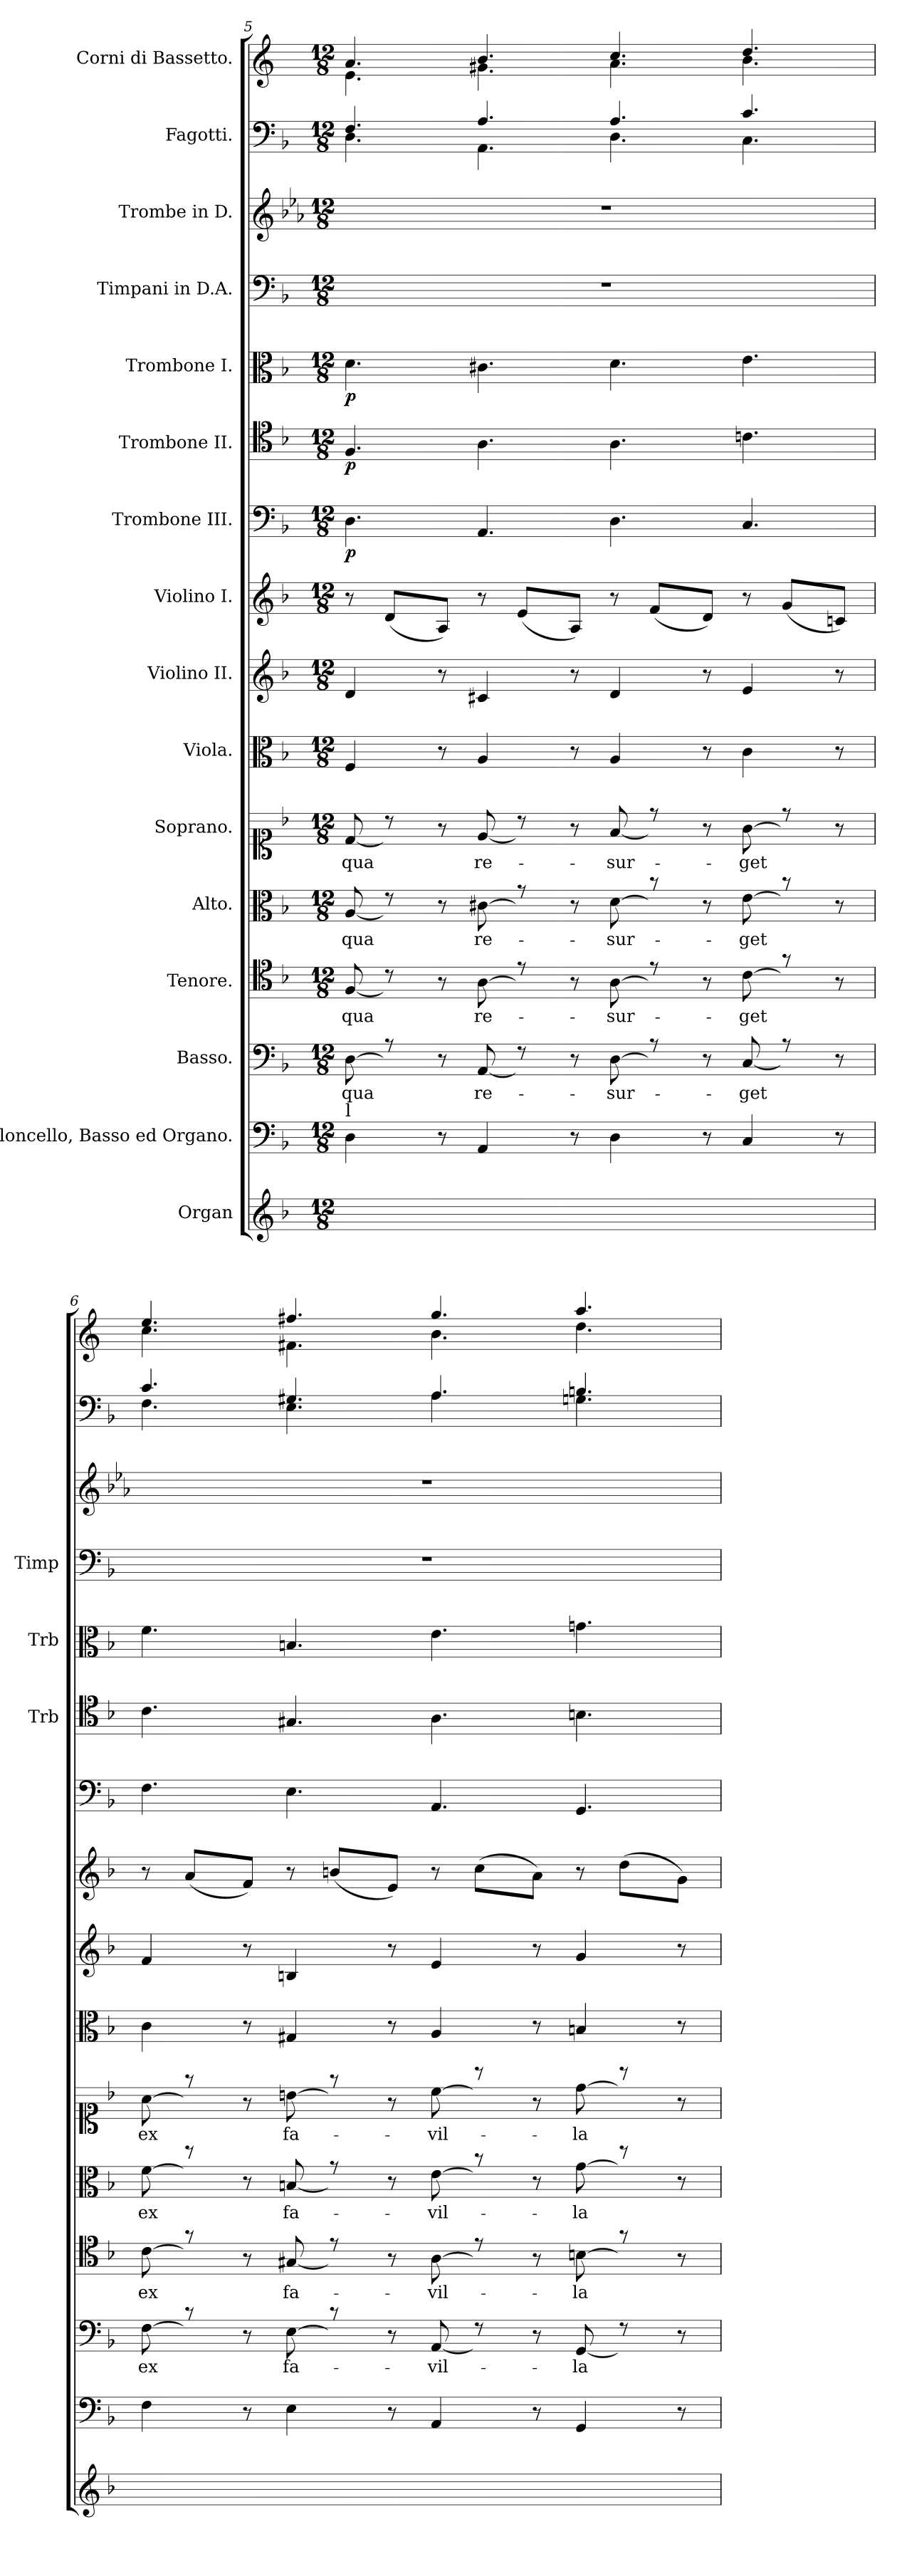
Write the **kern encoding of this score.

**kern	**kern	**kern	**text	**kern	**text	**kern	**text	**kern	**text	**kern	**kern	**kern	**kern	**dynam	**kern	**dynam	**kern	**dynam	**kern	**kern	**kern	**text	**kern	**text
*part16	*part15	*part14	*part14	*part13	*part13	*part12	*part12	*part11	*part11	*part10	*part9	*part8	*part7	*part7	*part6	*part6	*part5	*part5	*part4	*part3	*part2	*part2	*part1	*part1
*staff16	*staff15	*staff14	*staff14	*staff13	*staff13	*staff12	*staff12	*staff11	*staff11	*staff10	*staff9	*staff8	*staff7	*staff7	*staff6	*staff6	*staff5	*staff5	*staff4	*staff3	*staff2	*staff2	*staff1	*staff1
*I"Organ	*I"Violoncello, Basso ed Organo.	*I"Basso.	*	*I"Tenore.	*	*I"Alto.	*	*I"Soprano.	*	*I"Viola.	*I"Violino II.	*I"Violino I.	*I"Trombone III.	*	*I"Trombone II.	*	*I"Trombone I.	*	*I"Timpani in D.A.	*I"Trombe in D.	*I"Fagotti.	*	*I"Corni di Bassetto.	*
*	*	*	*	*	*	*	*	*	*	*	*	*	*	*	*I'Trb	*	*I'Trb	*	*I'Timp	*	*	*	*	*
*clefG2	*clefF4	*clefF4	*	*clefC4	*	*clefC3	*	*clefC1	*	*clefC3	*clefG2	*clefG2	*clefF4	*	*clefC4	*	*clefC3	*	*clefF4	*clefG2	*clefF4	*	*clefG2	*
*	*	*	*	*	*	*	*	*	*	*	*	*	*	*	*	*	*	*	*	*ITrd-1c-2	*	*	*ITrd4c7	*
*k[b-]	*k[b-]	*k[b-]	*	*k[b-]	*	*k[b-]	*	*k[b-]	*	*k[b-]	*k[b-]	*k[b-]	*k[b-]	*	*k[b-]	*	*k[b-]	*	*k[b-]	*k[b-]	*k[b-]	*	*k[b-]	*
*M12/8	*M12/8	*M12/8	*	*M12/8	*	*M12/8	*	*M12/8	*	*M12/8	*M12/8	*M12/8	*M12/8	*	*M12/8	*	*M12/8	*	*M12/8	*M12/8	*M12/8	*	*M12/8	*
=5	=5	=5	=5	=5	=5	=5	=5	=5	=5	=5	=5	=5	=5	=5	=5	=5	=5	=5	=5	=5	=5	=5	=5	=5
*	*^	*	*	*	*	*	*	*	*	*	*	*	*	*	*	*	*	*	*	*	*	*	*	*
!	!LO:TX:a:t=l	!	!	!	!	!	!	!	!	!	!	!	!	!	!	!	!	!	!	!	!	!	!	!	!
!	!	!	!	!LO:LY:b	!	!LO:LY:b	!	!LO:LY:b	!	!LO:LY:b	!	!	!	!	!LO:DY:b	!	!LO:DY:b	!	!LO:DY:b	!	!	!	!	!	!
*	*	*	*^	*	*^	*	*^	*	*^	*	*	*	*	*	*	*	*	*	*	*	*	*^	*	*^	*
4D\yy	4D\	4DD\yy	[8D\	8ryy	-qua	[8F/	8ryy	-qua	[8A/	8ryy	-qua	[8d/	8ryy	-qua	4F/	4d/	8r	4.D\	p	4.F/	p	4.d\	p	1.r	1.r	4.F/	4.D\	.	4.d/	4.A\	.
.	.	.	8r	16D\yy]	.	8r	16F/yy]	.	8r	16A/yy]	.	8r	16d/yy]	.	.	.	(<8d/L	.	.	.	.	.	.	.	.	.	.	.	.	.	.
.	.	.	.	16ryy	.	.	16ryy	.	.	16ryy	.	.	16ryy	.	.	.	.	.	.	.	.	.	.	.	.	.	.	.	.	.	.
*	*	*	*v	*v	*	*	*	*	*v	*v	*	*v	*v	*	*	*	*	*	*	*	*	*	*	*	*	*	*	*	*	*	*
*	*	*	*	*	*v	*v	*	*	*	*	*	*	*	*	*	*	*	*	*	*	*	*	*	*	*	*	*	*
8ryy	8r	8ryy	8r	.	8r	.	8r	.	8r	.	8r	8r	8A/J)	.	.	.	.	.	.	.	.	.	.	.	.	.	.
!	!	!	!	!LO:LY:b	!	!LO:LY:b	!	!LO:LY:b	!	!LO:LY:b	!	!	!	!	!	!	!	!	!	!	!	!	!	!LO:LY:b	!	!	!LO:LY:b
4AA/yy	4AA/	4AAA/yy	[8AA/	-re-	[8A\	-re-	[8c#X\	-re-	[8e/	-re-	4A/	4c#X/	8r	4.AA/	.	4.A\	.	4.c#X\	.	.	.	4.A/	4.AA\	.	4.e/	4.c#X\	.
*	*	*	*^	*	*^	*	*^	*	*^	*	*	*	*	*	*	*	*	*	*	*	*	*	*	*	*	*	*
.	.	.	8r	16AA/yy]	.	8r	16A/yy]	.	8r	16c#/yy]	.	8r	16e/yy]	.	.	.	(<8e/L	.	.	.	.	.	.	.	.	.	.	.	.	.	.
.	.	.	.	16ryy	.	.	16ryy	.	.	16ryy	.	.	16ryy	.	.	.	.	.	.	.	.	.	.	.	.	.	.	.	.	.	.
*	*	*	*v	*v	*	*	*	*	*v	*v	*	*v	*v	*	*	*	*	*	*	*	*	*	*	*	*	*	*	*	*	*	*
*	*	*	*	*	*v	*v	*	*	*	*	*	*	*	*	*	*	*	*	*	*	*	*	*	*	*	*	*	*
8ryy	8r	8ryy	8r	.	8r	.	8r	.	8r	.	8r	8r	8A/J)	.	.	.	.	.	.	.	.	.	.	.	.	.	.
!	!	!	!	!LO:LY:b	!	!LO:LY:b	!	!LO:LY:b	!	!LO:LY:b	!	!	!	!	!	!	!	!	!	!	!	!	!	!	!	!	!
4D\yy	4D\	4DD\yy	[8D\	-sur-	[8A\	-sur-	[8d\	-sur-	[8f/	-sur-	4A/	4d/	8r	4.D\	.	4.A\	.	4.d\	.	.	.	4.A/	4.D\	.	4.f/	4.d\	.
*	*	*	*^	*	*^	*	*^	*	*^	*	*	*	*	*	*	*	*	*	*	*	*	*	*	*	*	*	*
.	.	.	8r	16D\yy]	.	8r	16A/yy]	.	8r	16d/yy]	.	8r	16f/yy]	.	.	.	(<8f/L	.	.	.	.	.	.	.	.	.	.	.	.	.	.
.	.	.	.	16ryy	.	.	16ryy	.	.	16ryy	.	.	16ryy	.	.	.	.	.	.	.	.	.	.	.	.	.	.	.	.	.	.
*	*	*	*v	*v	*	*	*	*	*v	*v	*	*v	*v	*	*	*	*	*	*	*	*	*	*	*	*	*	*	*	*	*	*
*	*	*	*	*	*v	*v	*	*	*	*	*	*	*	*	*	*	*	*	*	*	*	*	*	*	*	*	*	*
8ryy	8r	8ryy	8r	.	8r	.	8r	.	8r	.	8r	8r	8d/J)	.	.	.	.	.	.	.	.	.	.	.	.	.	.
!	!	!	!	!LO:LY:b	!	!LO:LY:b	!	!LO:LY:b	!	!LO:LY:b	!	!	!	!	!	!	!	!	!	!	!	!	!	!	!	!	!
4C/yy	4C/	4CC/yy	[8C/	-get	[8c\	-get	[8e\	-get	[8g\	-get	4c\	4e/	8r	4.C/	.	4.cn\	.	4.e\	.	.	.	4.c/	4.C\	.	4.g/	4.e\	.
*	*	*	*^	*	*^	*	*^	*	*^	*	*	*	*	*	*	*	*	*	*	*	*	*	*	*	*	*	*
.	.	.	8r	16C/yy]	.	8r	16c\yy]	.	8r	16e/yy]	.	8r	16g/yy]	.	.	.	(<8g/L	.	.	.	.	.	.	.	.	.	.	.	.	.	.
.	.	.	.	8.ryy	.	.	8.ryy	.	.	8.ryy	.	.	8.ryy	.	.	.	.	.	.	.	.	.	.	.	.	.	.	.	.	.	.
8ryy	8r	8ryy	8r	.	.	8r	.	.	8r	.	.	8r	.	.	8r	8r	8cn/J)	.	.	.	.	.	.	.	.	.	.	.	.	.	.
=6	=6	=6	=6	=6	=6	=6	=6	=6	=6	=6	=6	=6	=6	=6	=6	=6	=6	=6	=6	=6	=6	=6	=6	=6	=6	=6	=6	=6	=6	=6	=6
!	!	!	!	!	!LO:LY:b	!	!	!LO:LY:b	!	!	!LO:LY:b	!	!	!LO:LY:b	!	!	!	!	!	!	!	!	!	!	!	!	!	!	!	!	!
4F\yy	4F\	4FF\yy	[8F\	8ryy	-ex	[8c\	8ryy	-ex	[8f\	8ryy	-ex	[8a\	8ryy	-ex	4c\	4f/	8r	4.F\	.	4.c\	.	4.f\	.	1.r	1.r	4.c/	4.F\	.	4.a/	4.f\	.
.	.	.	8r	16F\yy]	.	8r	16c\yy]	.	8r	16f/yy]	.	8r	16a/yy]	.	.	.	(<8a/L	.	.	.	.	.	.	.	.	.	.	.	.	.	.
.	.	.	.	16ryy	.	.	16ryy	.	.	16ryy	.	.	16ryy	.	.	.	.	.	.	.	.	.	.	.	.	.	.	.	.	.	.
*	*	*	*v	*v	*	*	*	*	*v	*v	*	*v	*v	*	*	*	*	*	*	*	*	*	*	*	*	*	*	*	*	*	*
*	*	*	*	*	*v	*v	*	*	*	*	*	*	*	*	*	*	*	*	*	*	*	*	*	*	*	*	*	*
8ryy	8r	8ryy	8r	.	8r	.	8r	.	8r	.	8r	8r	8f/J)	.	.	.	.	.	.	.	.	.	.	.	.	.	.
!	!	!	!	!LO:LY:b	!	!LO:LY:b	!	!LO:LY:b	!	!LO:LY:b	!	!	!	!	!	!	!	!	!	!	!	!	!	!	!	!	!
4E\yy	4E\	4EE\yy	[8E\	-fa-	[8G#X/	-fa-	[8Bn/	-fa-	[8bn\	-fa-	4G#X/	4Bn/	8r	4.E\	.	4.G#X/	.	4.Bn/	.	.	.	4.G#X/	4.E\	.	4.bn/	4.Bn\	.
*	*	*	*^	*	*^	*	*^	*	*^	*	*	*	*	*	*	*	*	*	*	*	*	*	*	*	*	*	*
.	.	.	8r	16E\yy]	.	8r	16G#/yy]	.	8r	16B/yy]	.	8r	16b\yy]	.	.	.	(<8bn/L	.	.	.	.	.	.	.	.	.	.	.	.	.	.
.	.	.	.	16ryy	.	.	16ryy	.	.	16ryy	.	.	16ryy	.	.	.	.	.	.	.	.	.	.	.	.	.	.	.	.	.	.
*	*	*	*v	*v	*	*	*	*	*v	*v	*	*v	*v	*	*	*	*	*	*	*	*	*	*	*	*	*	*	*	*	*	*
*	*	*	*	*	*v	*v	*	*	*	*	*	*	*	*	*	*	*	*	*	*	*	*	*	*	*	*	*	*
8ryy	8r	8ryy	8r	.	8r	.	8r	.	8r	.	8r	8r	8e/J)	.	.	.	.	.	.	.	.	.	.	.	.	.	.
!	!	!	!	!LO:LY:b	!	!LO:LY:b	!	!LO:LY:b	!	!LO:LY:b	!	!	!	!	!	!	!	!	!	!	!	!	!	!	!	!	!
4AA/yy	4AA/	4AAA/yy	[8AA/	-vil-	[8A\	-vil-	[8e\	-vil-	[8cc\	-vil-	4A/	4e/	8r	4.AA/	.	4.A\	.	4.e\	.	.	.	4.A/	4.A\	.	4.cc/	4.e\	.
*	*	*	*^	*	*^	*	*^	*	*^	*	*	*	*	*	*	*	*	*	*	*	*	*	*	*	*	*	*
.	.	.	8r	16AA/yy]	.	8r	16A/yy]	.	8r	16e/yy]	.	8r	16cc\yy]	.	.	.	(>8cc\L	.	.	.	.	.	.	.	.	.	.	.	.	.	.
.	.	.	.	16ryy	.	.	16ryy	.	.	16ryy	.	.	16ryy	.	.	.	.	.	.	.	.	.	.	.	.	.	.	.	.	.	.
*	*	*	*v	*v	*	*	*	*	*v	*v	*	*v	*v	*	*	*	*	*	*	*	*	*	*	*	*	*	*	*	*	*	*
*	*	*	*	*	*v	*v	*	*	*	*	*	*	*	*	*	*	*	*	*	*	*	*	*	*	*	*	*	*
8ryy	8r	8ryy	8r	.	8r	.	8r	.	8r	.	8r	8r	8a\J)	.	.	.	.	.	.	.	.	.	.	.	.	.	.
!	!	!	!	!LO:LY:b	!	!LO:LY:b	!	!LO:LY:b	!	!LO:LY:b	!	!	!	!	!	!	!	!	!	!	!	!	!	!	!	!	!
4GG/yy	4GG/	4GGG/yy	[8GG/	-la	[8Bn\	-la	[8g\	-la	[8dd\	-la	4Bn/	4g/	8r	4.GG/	.	4.Bn\	.	4.gn\	.	.	.	4.Bn/	4.Gn\	.	4.dd/	4.g\	.
*	*	*	*^	*	*^	*	*^	*	*^	*	*	*	*	*	*	*	*	*	*	*	*	*	*	*	*	*	*
.	.	.	8r	16GG/yy]	.	8r	16B\yy]	.	8r	16g/yy]	.	8r	16dd\yy]	.	.	.	(>8dd\L	.	.	.	.	.	.	.	.	.	.	.	.	.	.
.	.	.	.	8.ryy	.	.	8.ryy	.	.	8.ryy	.	.	8.ryy	.	.	.	.	.	.	.	.	.	.	.	.	.	.	.	.	.	.
8ryy	8r	8ryy	8r	.	.	8r	.	.	8r	.	.	8r	.	.	8r	8r	8g\J)	.	.	.	.	.	.	.	.	.	.	.	.	.	.
*	*v	*v	*	*	*	*v	*v	*	*v	*v	*	*v	*v	*	*	*	*	*	*	*	*	*	*	*	*	*v	*v	*	*v	*v	*
*	*	*v	*v	*	*	*	*	*	*	*	*	*	*	*	*	*	*	*	*	*	*	*	*	*	*
=	=	=	=	=	=	=	=	=	=	=	=	=	=	=	=	=	=	=	=	=	=	=	=	=
*-	*-	*-	*-	*-	*-	*-	*-	*-	*-	*-	*-	*-	*-	*-	*-	*-	*-	*-	*-	*-	*-	*-	*-	*-
